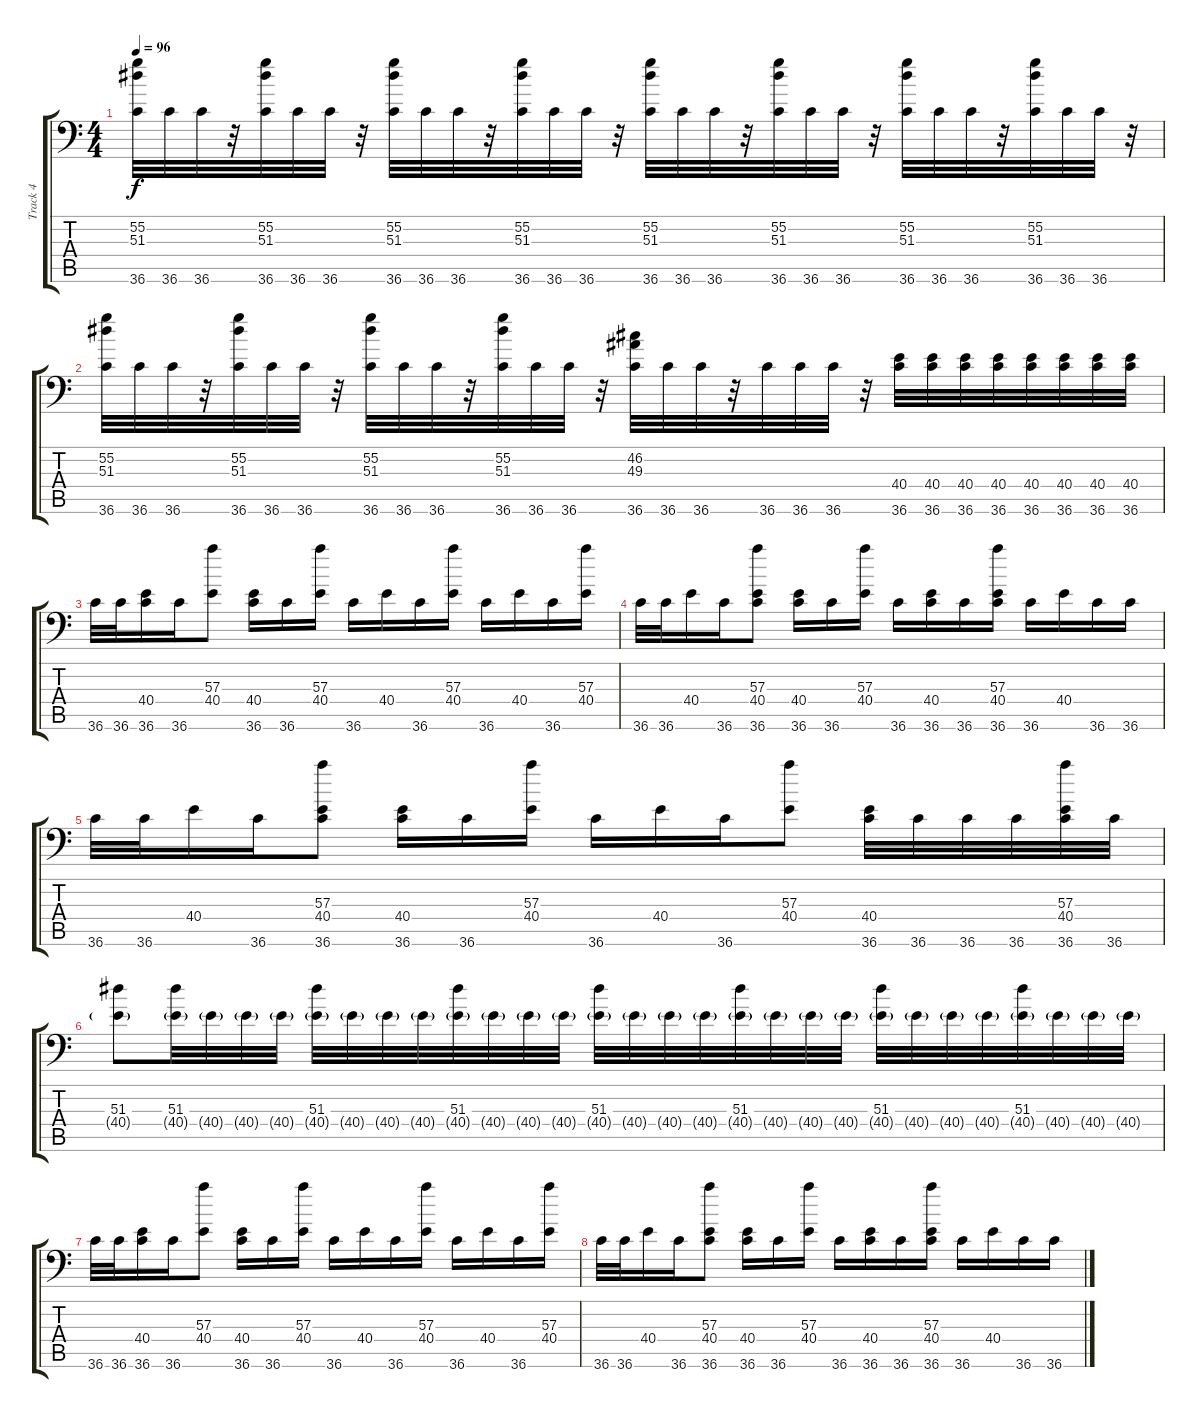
\track ("Track 4" "Track 4") {instrument acousticgrandpiano}
\staff {score tabs}
\tuning (C-1 C-1 C-1 C-1 C-1 C-1) {hide}
\ts (4 4)
\tempo 96
\clef f4
\ks c
(55.2 51.3 36.6).32{dy f} 36.6.32 36.6.32 r.32 (55.2 51.3 36.6).32 36.6.32 36.6.32 r.32 (55.2 51.3 36.6).32 36.6.32 36.6.32 r.32 (55.2 51.3 36.6).32 36.6.32 36.6.32 r.32 (55.2 51.3 36.6).32 36.6.32 36.6.32 r.32 (55.2 51.3 36.6).32 36.6.32 36.6.32 r.32 (55.2 51.3 36.6).32 36.6.32 36.6.32 r.32 (55.2 51.3 36.6).32 36.6.32 36.6.32 r.32 |
(55.2 51.3 36.6).32 36.6.32 36.6.32 r.32 (55.2 51.3 36.6).32 36.6.32 36.6.32 r.32 (55.2 51.3 36.6).32 36.6.32 36.6.32 r.32 (55.2 51.3 36.6).32 36.6.32 36.6.32 r.32 (46.2 49.3 36.6).32 36.6.32 36.6.32 r.32 36.6.32 36.6.32 36.6.32 r.32 (40.4 36.6).32 (40.4 36.6).32 (40.4 36.6).32 (40.4 36.6).32 (40.4 36.6).32 (40.4 36.6).32 (40.4 36.6).32 (40.4 36.6).32 |
36.6.32 36.6.32 (40.4 36.6).16 36.6.16 (57.3 40.4).8 (40.4 36.6).16 36.6.16 (57.3 40.4).16 36.6.16 40.4.16 36.6.16 (57.3 40.4).16 36.6.16 40.4.16 36.6.16 (57.3 40.4).16 |
36.6.32 36.6.32 40.4.16 36.6.16 (57.3 40.4 36.6).8 (40.4 36.6).16 36.6.16 (57.3 40.4).16 36.6.16 (40.4 36.6).16 36.6.16 (57.3 40.4 36.6).16 36.6.16 40.4.16 36.6.16 36.6.16 |
36.6.32 36.6.32 40.4.16 36.6.16 (57.3 40.4 36.6).8 (40.4 36.6).16 36.6.16 (57.3 40.4).16 36.6.16 40.4.16 36.6.16 (57.3 40.4).8 (40.4 36.6).32 36.6.32 36.6.32 36.6.32 (57.3 40.4 36.6).32 36.6.32 |
(51.3 40.4{g}).8 (51.3 40.4{g}).32 40.4{g}.32 40.4{g}.32 40.4{g}.32 (51.3 40.4{g}).32 40.4{g}.32 40.4{g}.32 40.4{g}.32 (51.3 40.4{g}).32 40.4{g}.32 40.4{g}.32 40.4{g}.32 (51.3 40.4{g}).32 40.4{g}.32 40.4{g}.32 40.4{g}.32 (51.3 40.4{g}).32 40.4{g}.32 40.4{g}.32 40.4{g}.32 (51.3 40.4{g}).32 40.4{g}.32 40.4{g}.32 40.4{g}.32 (51.3 40.4{g}).32 40.4{g}.32 40.4{g}.32 40.4{g}.32 |
36.6.32 36.6.32 (40.4 36.6).16 36.6.16 (57.3 40.4).8 (40.4 36.6).16 36.6.16 (57.3 40.4).16 36.6.16 40.4.16 36.6.16 (57.3 40.4).16 36.6.16 40.4.16 36.6.16 (57.3 40.4).16 |
36.6.32 36.6.32 40.4.16 36.6.16 (57.3 40.4 36.6).8 (40.4 36.6).16 36.6.16 (57.3 40.4).16 36.6.16 (40.4 36.6).16 36.6.16 (57.3 40.4 36.6).16 36.6.16 40.4.16 36.6.16 36.6.16
